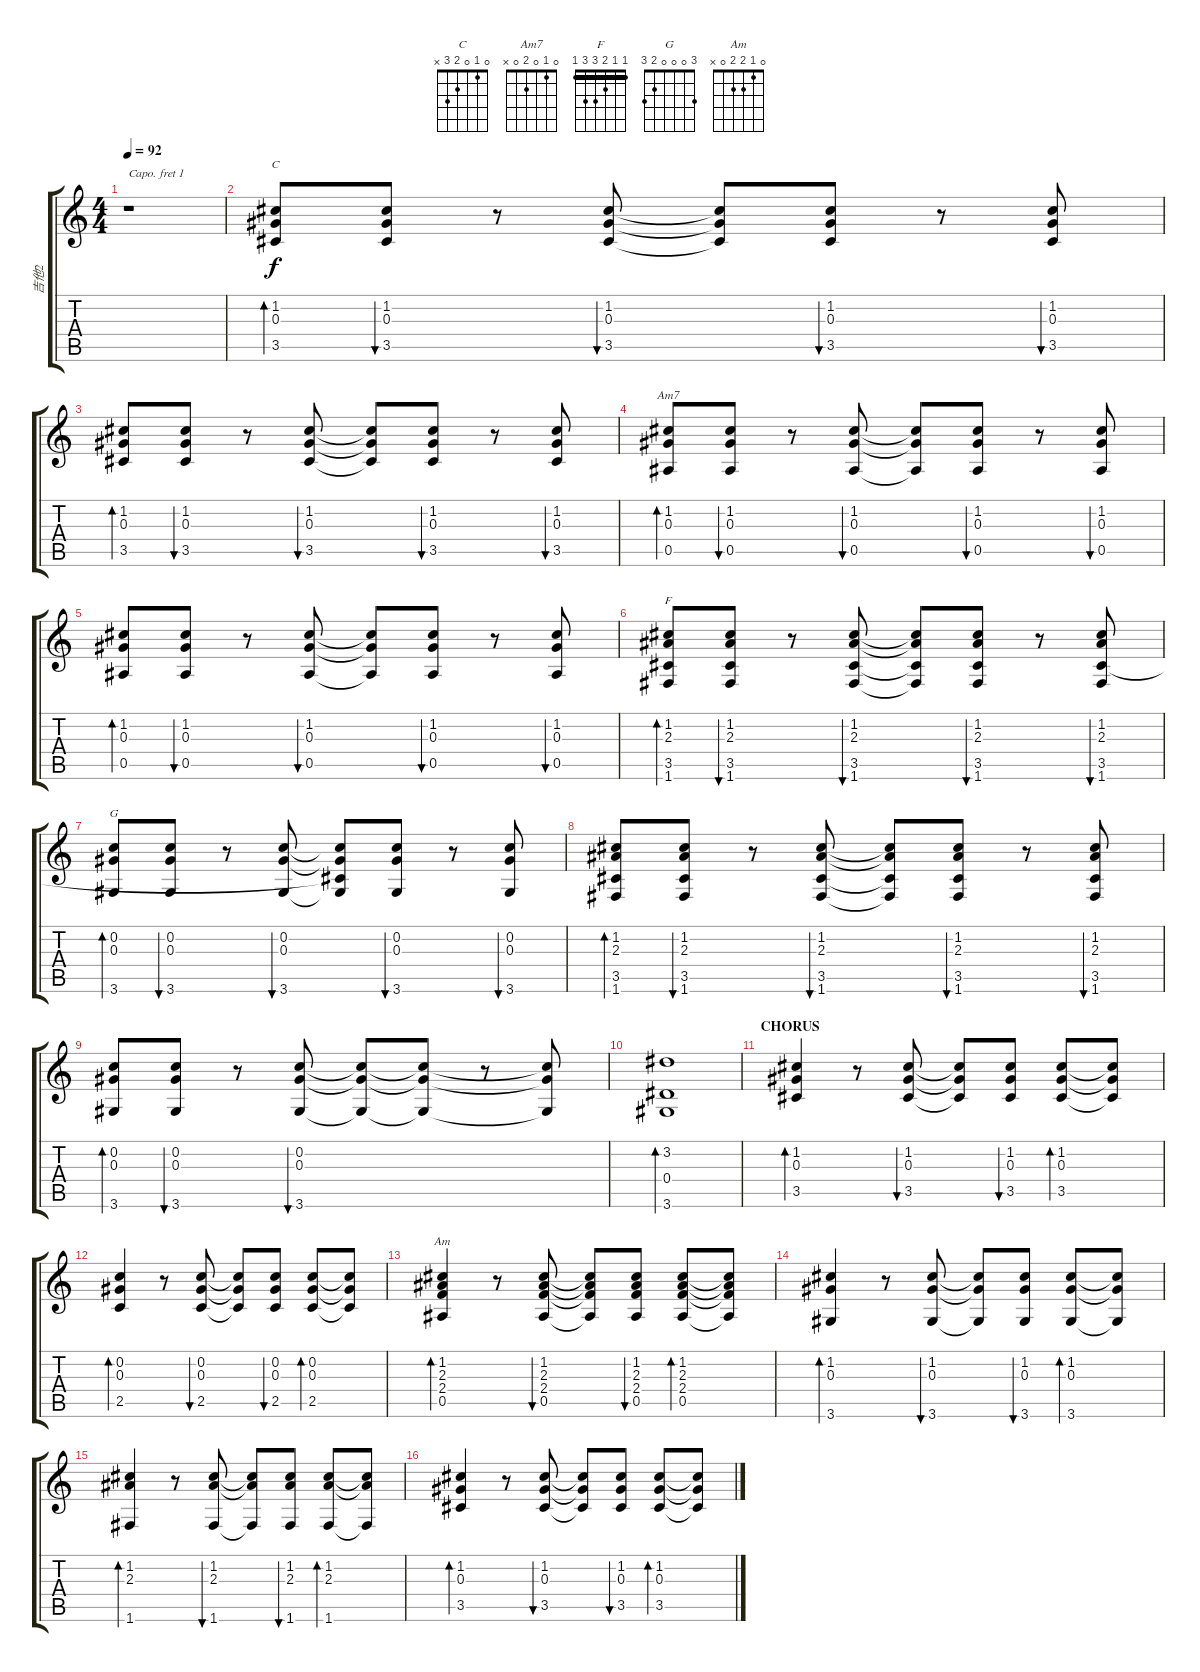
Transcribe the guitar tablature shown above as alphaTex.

\track ("吉他2" "吉他2") {instrument acousticguitarsteel}
\staff {score tabs}
\capo 1
\tuning (E4 B3 G3 D3 A2 E2) {hide}
\chord ("C" 0 1 0 2 3 x)
\chord ("Am7" 0 1 0 2 0 x)
\chord ("F" 1 1 2 3 3 1) {barre 1}
\chord ("G" 3 0 0 0 2 3)
\chord ("Am" 0 1 2 2 0 x)
\ts (4 4)
\tempo 92
\clef g2
\ks c
r.1{dy f} |
(1.2 0.3 3.5).8{bd 30 ch "C"} (1.2 0.3 3.5).8{bu 30} r.8 (1.2 0.3 3.5).8{bu 30} (1.2{t} 0.3{t} 3.5{t}).8 (1.2 0.3 3.5).8{bu 30} r.8 (1.2 0.3 3.5).8{bu 30} |
(1.2 0.3 3.5).8{bd 30} (1.2 0.3 3.5).8{bu 30} r.8 (1.2 0.3 3.5).8{bu 30} (1.2{t} 0.3{t} 3.5{t}).8 (1.2 0.3 3.5).8{bu 30} r.8 (1.2 0.3 3.5).8{bu 30} |
(1.2 0.3 0.5).8{bd 30 ch "Am7"} (1.2 0.3 0.5).8{bu 30} r.8 (1.2 0.3 0.5).8{bu 30} (1.2{t} 0.3{t} 0.5{t}).8 (1.2 0.3 0.5).8{bu 30} r.8 (1.2 0.3 0.5).8{bu 30} |
(1.2 0.3 0.5).8{bd 30} (1.2 0.3 0.5).8{bu 30} r.8 (1.2 0.3 0.5).8{bu 30} (1.2{t} 0.3{t} 0.5{t}).8 (1.2 0.3 0.5).8{bu 30} r.8 (1.2 0.3 0.5).8{bu 30} |
(1.2 2.3 3.5 1.6).8{bd 30 ch "F"} (1.2 2.3 3.5 1.6).8{bu 30} r.8 (1.2 2.3 3.5 1.6).8{bu 30} (1.2{t} 2.3{t} 3.5{t} 1.6{t}).8 (1.2 2.3 3.5 1.6).8{bu 30} r.8 (1.2 2.3 3.5 1.6).8{bu 30} |
(0.2 0.3 3.6).8{bd 30 ch "G"} (0.2 0.3 3.6).8{bu 30} r.8 (0.2 0.3 3.6).8{bu 30} (0.2{t} 0.3{t} 3.5{t} 3.6{t}).8 (0.2 0.3 3.6).8{bu 30} r.8 (0.2 0.3 3.6).8{bu 30} |
(1.2 2.3 3.5 1.6).8{bd 30} (1.2 2.3 3.5 1.6).8{bu 30} r.8 (1.2 2.3 3.5 1.6).8{bu 30} (1.2{t} 2.3{t} 3.5{t} 1.6{t}).8 (1.2 2.3 3.5 1.6).8{bu 30} r.8 (1.2 2.3 3.5 1.6).8{bu 30} |
(0.2 0.3 3.6).8{bd 30} (0.2 0.3 3.6).8{bu 30} r.8 (0.2 0.3 3.6).8{bu 30} (0.2{t} 0.3{t} 3.6{t}).8 (0.2{t} 0.3{t} 3.6{t}).8 r.8 (0.2{t} 0.3{t} 3.6{t}).8 |
(3.2 0.4 3.6).1{bd 240 volume 7} |
\section ("" "CHORUS")
(1.2 0.3 3.5).4{bd 60 volume 10} r.8 (1.2 0.3 3.5).8{bu 60} (1.2{t} 0.3{t} 3.5{t}).8 (1.2 0.3 3.5).8{bu 60} (1.2 0.3 3.5).8{bd 60} (1.2{t} 0.3{t} 3.5{t}).8 |
(0.2 0.3 2.5).4{bd 60} r.8 (0.2 0.3 2.5).8{bu 60} (0.2{t} 0.3{t} 2.5{t}).8 (0.2 0.3 2.5).8{bu 60} (0.2 0.3 2.5).8{bd 60} (0.2{t} 0.3{t} 2.5{t}).8 |
(1.2 2.3 2.4 0.5).4{bd 60 ch "Am"} r.8 (1.2 2.3 2.4 0.5).8{bu 60} (1.2{t} 2.3{t} 2.4{t} 0.5{t}).8 (1.2 2.3 2.4 0.5).8{bu 60} (1.2 2.3 2.4 0.5).8{bd 60} (1.2{t} 2.3{t} 2.4{t} 0.5{t}).8 |
(1.2 0.3 3.6).4{bd 60} r.8 (1.2 0.3 3.6).8{bu 60} (1.2{t} 0.3{t} 3.6{t}).8 (1.2 0.3 3.6).8{bu 60} (1.2 0.3 3.6).8{bd 60} (1.2{t} 0.3{t} 3.6{t}).8 |
(1.2 2.3 1.6).4{bd 60} r.8 (1.2 2.3 1.6).8{bu 60} (1.2{t} 2.3{t} 1.6{t}).8 (1.2 2.3 1.6).8{bu 60} (1.2 2.3 1.6).8{bd 60} (1.2{t} 2.3{t} 1.6{t}).8 |
(1.2 0.3 3.5).4{bd 60} r.8 (1.2 0.3 3.5).8{bu 60} (1.2{t} 0.3{t} 3.5{t}).8 (1.2 0.3 3.5).8{bu 60} (1.2 0.3 3.5).8{bd 60} (1.2{t} 0.3{t} 3.5{t}).8
